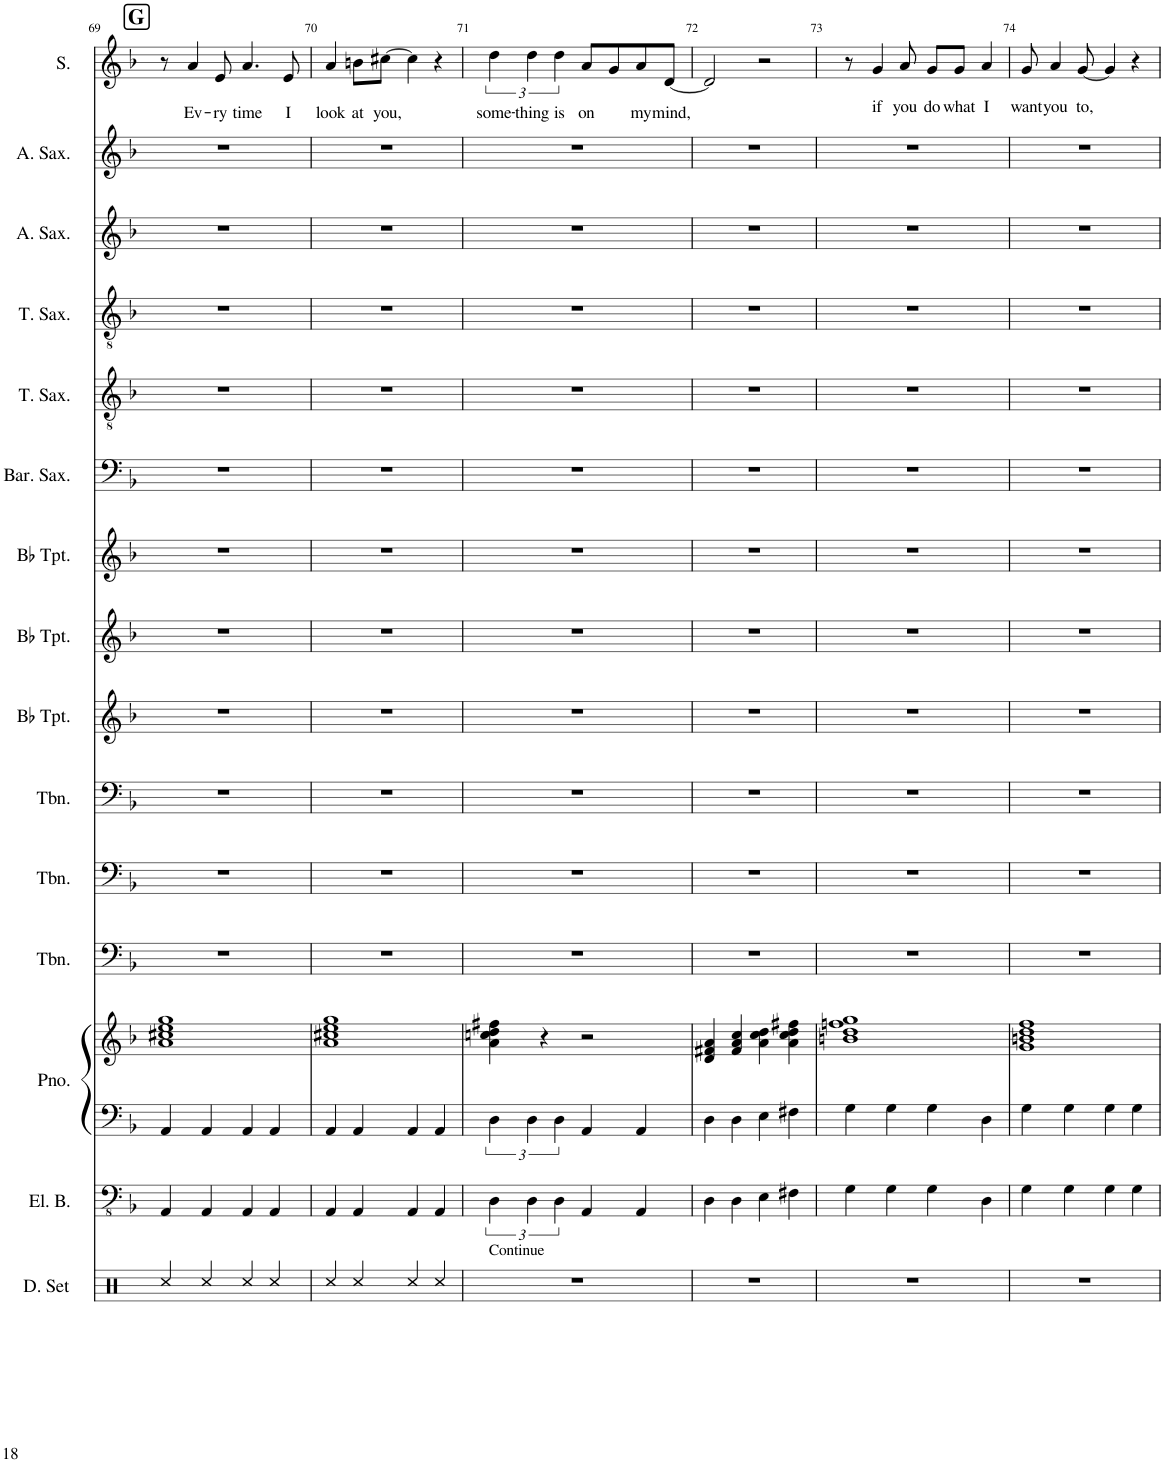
**kern	**kern	**kern	**kern	**kern	**kern	**kern	**kern	**kern	**kern	**kern	**kern	**kern	**kern	**kern	**kern	**text
*part15	*part14	*part13	*part13	*part12	*part11	*part10	*part9	*part8	*part7	*part6	*part5	*part4	*part3	*part2	*part1	*part1
*staff16	*staff15	*staff14	*staff13	*staff12	*staff11	*staff10	*staff9	*staff8	*staff7	*staff6	*staff5	*staff4	*staff3	*staff2	*staff1	*staff1
*I"Drumset	*I"Electric Bass	*I"Piano	*	*I"Trombone	*I"Trombone	*I"Trombone	*I"Bb Trumpet	*I"Bb Trumpet	*I"Bb Trumpet	*I"Baritone Saxophone	*I"Tenor Saxophone	*I"Tenor Saxophone	*I"Alto Saxophone	*I"Alto Saxophone	*I"Soprano	*
*I'D. Set	*I'El. B.	*I'Pno.	*	*I'Tbn.	*I'Tbn.	*I'Tbn.	*I'Bb Tpt.	*I'Bb Tpt.	*I'Bb Tpt.	*I'Bar. Sax.	*I'T. Sax.	*I'T. Sax.	*I'A. Sax.	*I'A. Sax.	*I'S.	*
!!LO:PB:g=z
*clefX	*clefFv4	*clefF4	*clefG2	*clefF4	*clefF4	*clefF4	*clefG2	*clefG2	*clefG2	*clefF4	*clefGv2	*clefGv2	*clefG2	*clefG2	*clefG2	*
*	*	*	*	*	*	*	*ITrd1c2	*ITrd1c2	*ITrd1c2	*ITrd12c21	*ITrd8c14	*ITrd8c14	*ITrd5c9	*ITrd5c9	*	*
*k[]	*k[b-]	*k[b-]	*k[b-]	*k[b-]	*k[b-]	*k[b-]	*k[b-]	*k[b-]	*k[b-]	*k[b-]	*k[b-]	*k[b-]	*k[b-]	*k[b-]	*k[b-]	*
*M4/4	*M4/4	*M4/4	*M4/4	*M4/4	*M4/4	*M4/4	*M4/4	*M4/4	*M4/4	*M4/4	*M4/4	*M4/4	*M4/4	*M4/4	*M4/4	*
*met(c)	*met(c)	*met(c)	*met(c)	*met(c)	*met(c)	*met(c)	*met(c)	*met(c)	*met(c)	*met(c)	*met(c)	*met(c)	*met(c)	*met(c)	*met(c)	*
!!LO:REH:place=s1:a:B:cj:fs=14:t=G
=69	=69	=69	=69	=69	=69	=69	=69	=69	=69	=69	=69	=69	=69	=69	=69	=69
4Rcc/	4AAA/	4AA/	1a 1cc#X 1ee 1gg	1r	1r	1r	1r	1r	1r	1r	1r	1r	1r	1r	8r	.
!	!	!	!	!	!	!	!	!	!	!	!	!	!	!	!	!LO:LY:b
.	.	.	.	.	.	.	.	.	.	.	.	.	.	.	4a/	Ev-
4Rcc/	4AAA/	4AA/	.	.	.	.	.	.	.	.	.	.	.	.	.	.
!	!	!	!	!	!	!	!	!	!	!	!	!	!	!	!	!LO:LY:b
.	.	.	.	.	.	.	.	.	.	.	.	.	.	.	8e/	-ry
!	!	!	!	!	!	!	!	!	!	!	!	!	!	!	!	!LO:LY:b
4Rcc/	4AAA/	4AA/	.	.	.	.	.	.	.	.	.	.	.	.	4.a/	time
4Rcc/	4AAA/	4AA/	.	.	.	.	.	.	.	.	.	.	.	.	.	.
!	!	!	!	!	!	!	!	!	!	!	!	!	!	!	!	!LO:LY:b
.	.	.	.	.	.	.	.	.	.	.	.	.	.	.	8e/	I
=70	=70	=70	=70	=70	=70	=70	=70	=70	=70	=70	=70	=70	=70	=70	=70	=70
!	!	!	!	!	!	!	!	!	!	!	!	!	!	!	!	!LO:LY:b
4Rcc/	4AAA/	4AA/	1a 1cc#X 1ee 1gg	1r	1r	1r	1r	1r	1r	1r	1r	1r	1r	1r	4a/	look
!	!	!	!	!	!	!	!	!	!	!	!	!	!	!	!	!LO:LY:b
4Rcc/	4AAA/	4AA/	.	.	.	.	.	.	.	.	.	.	.	.	8bn\L	at
!	!	!	!	!	!	!	!	!	!	!	!	!	!	!	!	!LO:LY:b
.	.	.	.	.	.	.	.	.	.	.	.	.	.	.	[8cc#X\J	you,
4Rcc/	4AAA/	4AA/	.	.	.	.	.	.	.	.	.	.	.	.	4cc#\]	.
4Rcc/	4AAA/	4AA/	.	.	.	.	.	.	.	.	.	.	.	.	4r	.
=71	=71	=71	=71	=71	=71	=71	=71	=71	=71	=71	=71	=71	=71	=71	=71	=71
!LO:TX:a:t=Continue	!	!	!	!	!	!	!	!	!	!	!	!	!	!	!	!
!	!	!	!	!	!	!	!	!	!	!	!	!	!	!	!	!LO:LY:b
1r	6DD\	6D\	4a\ 4ccn\ 4dd\ 4ff#X\	1r	1r	1r	1r	1r	1r	1r	1r	1r	1r	1r	6dd\	some-
!	!	!	!	!	!	!	!	!	!	!	!	!	!	!	!	!LO:LY:b
.	6DD\	6D\	.	.	.	.	.	.	.	.	.	.	.	.	6dd\	-thing
.	.	.	4r	.	.	.	.	.	.	.	.	.	.	.	.	.
!	!	!	!	!	!	!	!	!	!	!	!	!	!	!	!	!LO:LY:b
.	6DD\	6D\	.	.	.	.	.	.	.	.	.	.	.	.	6dd\	is
!	!	!	!	!	!	!	!	!	!	!	!	!	!	!	!	!LO:LY:b
.	4AAA/	4AA/	2r	.	.	.	.	.	.	.	.	.	.	.	8a/L	on
.	.	.	.	.	.	.	.	.	.	.	.	.	.	.	8g/	.
!	!	!	!	!	!	!	!	!	!	!	!	!	!	!	!	!LO:LY:b
.	4AAA/	4AA/	.	.	.	.	.	.	.	.	.	.	.	.	8a/	my
!	!	!	!	!	!	!	!	!	!	!	!	!	!	!	!	!LO:LY:b
.	.	.	.	.	.	.	.	.	.	.	.	.	.	.	[8d/J	mind,
=72	=72	=72	=72	=72	=72	=72	=72	=72	=72	=72	=72	=72	=72	=72	=72	=72
1r	4DD\	4D\	4d/ 4f#X/ 4a/	1r	1r	1r	1r	1r	1r	1r	1r	1r	1r	1r	2d/]	.
.	4DD\	4D\	4f#/ 4a/ 4cc/	.	.	.	.	.	.	.	.	.	.	.	.	.
.	4EE\	4E\	4a\ 4cc\ 4dd\	.	.	.	.	.	.	.	.	.	.	.	2r	.
.	4FF#X\	4F#X\	4a\ 4cc\ 4dd\ 4ff#X\	.	.	.	.	.	.	.	.	.	.	.	.	.
=73	=73	=73	=73	=73	=73	=73	=73	=73	=73	=73	=73	=73	=73	=73	=73	=73
1r	4GG\	4G\	1bn 1dd 1ffn 1gg	1r	1r	1r	1r	1r	1r	1r	1r	1r	1r	1r	8r	.
!	!	!	!	!	!	!	!	!	!	!	!	!	!	!	!	!LO:LY:b
.	.	.	.	.	.	.	.	.	.	.	.	.	.	.	4g/	if
.	4GG\	4G\	.	.	.	.	.	.	.	.	.	.	.	.	.	.
!	!	!	!	!	!	!	!	!	!	!	!	!	!	!	!	!LO:LY:b
.	.	.	.	.	.	.	.	.	.	.	.	.	.	.	8a/	you
!	!	!	!	!	!	!	!	!	!	!	!	!	!	!	!	!LO:LY:b
.	4GG\	4G\	.	.	.	.	.	.	.	.	.	.	.	.	8g/L	do
!	!	!	!	!	!	!	!	!	!	!	!	!	!	!	!	!LO:LY:b
.	.	.	.	.	.	.	.	.	.	.	.	.	.	.	8g/J	what
!	!	!	!	!	!	!	!	!	!	!	!	!	!	!	!	!LO:LY:b
.	4DD\	4D\	.	.	.	.	.	.	.	.	.	.	.	.	4a/	I
=74	=74	=74	=74	=74	=74	=74	=74	=74	=74	=74	=74	=74	=74	=74	=74	=74
!	!	!	!	!	!	!	!	!	!	!	!	!	!	!	!	!LO:LY:b
1r	4GG\	4G\	1g 1bn 1dd 1ff	1r	1r	1r	1r	1r	1r	1r	1r	1r	1r	1r	8g/	want
!	!	!	!	!	!	!	!	!	!	!	!	!	!	!	!	!LO:LY:b
.	.	.	.	.	.	.	.	.	.	.	.	.	.	.	4a/	you
.	4GG\	4G\	.	.	.	.	.	.	.	.	.	.	.	.	.	.
!	!	!	!	!	!	!	!	!	!	!	!	!	!	!	!	!LO:LY:b
.	.	.	.	.	.	.	.	.	.	.	.	.	.	.	[8g/	to,
.	4GG\	4G\	.	.	.	.	.	.	.	.	.	.	.	.	4g/]	.
.	4GG\	4G\	.	.	.	.	.	.	.	.	.	.	.	.	4r	.
=	=	=	=	=	=	=	=	=	=	=	=	=	=	=	=	=
*-	*-	*-	*-	*-	*-	*-	*-	*-	*-	*-	*-	*-	*-	*-	*-	*-
